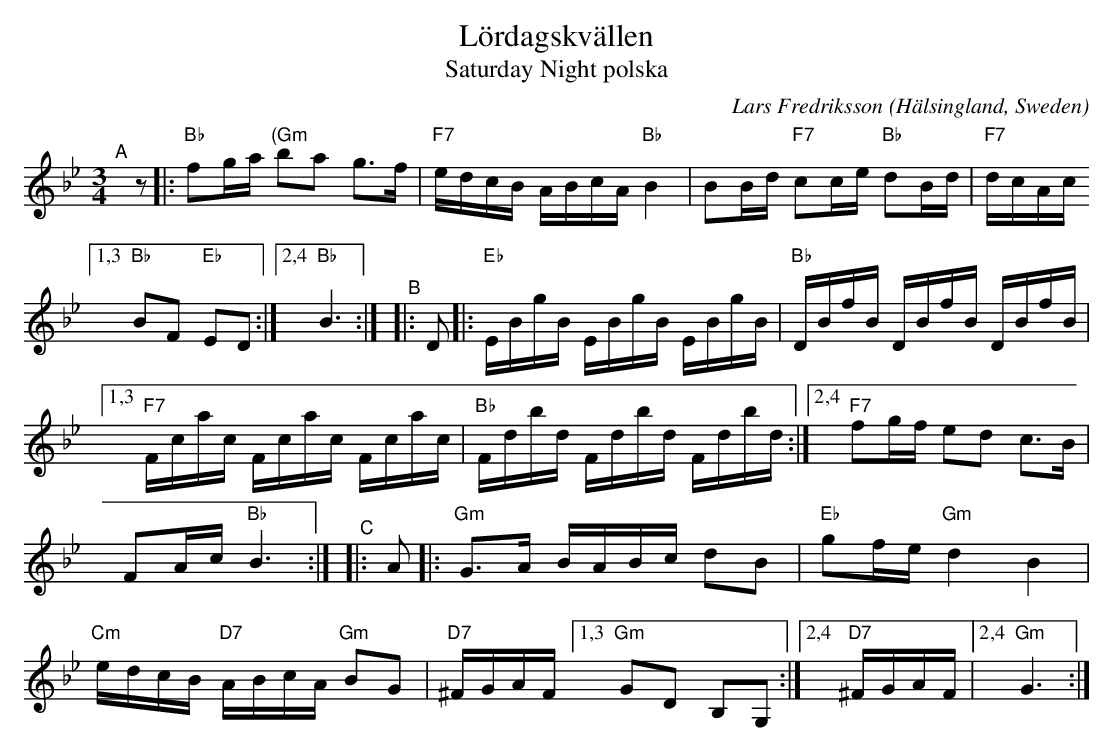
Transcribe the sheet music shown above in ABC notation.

X:1
T: L\"ordagskv\"allen
T: Saturday Night polska
C: Lars Fredriksson (H\"alsingland, Sweden)
M: 3/4
L: 1/16
K: Bb
"^A"[|] z2 |:\
"Bb"f2ga "(Gm"b2a2 g3f | "F7"edcB ABcA "Bb"B4 |\
B2Bd "F7"c2ce "Bb"d2Bd | "F7"dcAc \
[1,3 "Bb"B2F2 "Eb"E2D2 :|[2,4 "Bb"B6 :|
"^B"|: D2 |:\
"Eb"EBgB EBgB EBgB | "Bb"DBfB DBfB DBfB |\
[1,3 "F7"Fcac Fcac Fcac | "Bb"Fdbd Fdbd Fdbd :|\
[2,4"F7"f2gf e2d2 c3B | F2Ac "Bb"B6 :|
"^C"|: A2 |:\
"Gm"G3A BABc d2B2 | "Eb"g2fe "Gm"d4 B4 |\
"Cm"edcB "D7"ABcA "Gm"B2G2 | "D7"^FGAF \
[1,3 "Gm"G2D2 B,2G,2 :|[2,4 "D7"^FGAF |[2,4"Gm"G6 :|
